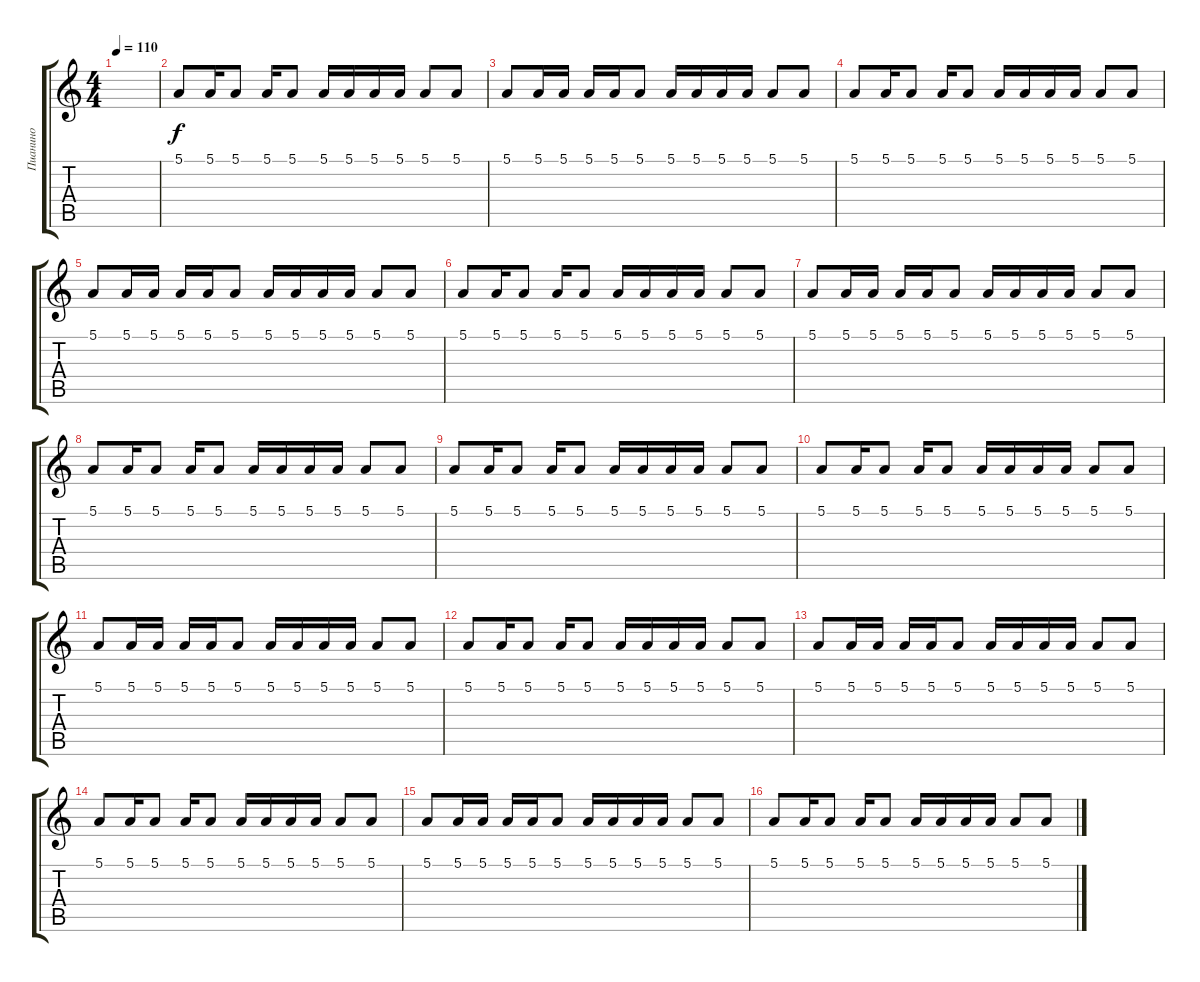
\track ("Пианино" "Пианино") {instrument brightacousticpiano}
\staff {score tabs}
\tuning (E4 B3 G3 D3 A2 E2) {hide}
\ts (4 4)
\tempo 110
\clef g2
\ks c
|
5.1.8 5.1.16 5.1.8 5.1.16 5.1.8 5.1.16 5.1.16 5.1.16 5.1.16 5.1.8 5.1.8 |
5.1.8 5.1.16 5.1.16 5.1.16 5.1.16 5.1.8 5.1.16 5.1.16 5.1.16 5.1.16 5.1.8 5.1.8 |
5.1.8 5.1.16 5.1.8 5.1.16 5.1.8 5.1.16 5.1.16 5.1.16 5.1.16 5.1.8 5.1.8 |
5.1.8 5.1.16 5.1.16 5.1.16 5.1.16 5.1.8 5.1.16 5.1.16 5.1.16 5.1.16 5.1.8 5.1.8 |
5.1.8 5.1.16 5.1.8 5.1.16 5.1.8 5.1.16 5.1.16 5.1.16 5.1.16 5.1.8 5.1.8 |
5.1.8 5.1.16 5.1.16 5.1.16 5.1.16 5.1.8 5.1.16 5.1.16 5.1.16 5.1.16 5.1.8 5.1.8 |
5.1.8 5.1.16 5.1.8 5.1.16 5.1.8 5.1.16 5.1.16 5.1.16 5.1.16 5.1.8 5.1.8 |
5.1.8 5.1.16 5.1.8 5.1.16 5.1.8 5.1.16 5.1.16 5.1.16 5.1.16 5.1.8 5.1.8 |
5.1.8 5.1.16 5.1.8 5.1.16 5.1.8 5.1.16 5.1.16 5.1.16 5.1.16 5.1.8 5.1.8 |
5.1.8 5.1.16 5.1.16 5.1.16 5.1.16 5.1.8 5.1.16 5.1.16 5.1.16 5.1.16 5.1.8 5.1.8 |
5.1.8 5.1.16 5.1.8 5.1.16 5.1.8 5.1.16 5.1.16 5.1.16 5.1.16 5.1.8 5.1.8 |
5.1.8 5.1.16 5.1.16 5.1.16 5.1.16 5.1.8 5.1.16 5.1.16 5.1.16 5.1.16 5.1.8 5.1.8 |
5.1.8 5.1.16 5.1.8 5.1.16 5.1.8 5.1.16 5.1.16 5.1.16 5.1.16 5.1.8 5.1.8 |
5.1.8 5.1.16 5.1.16 5.1.16 5.1.16 5.1.8 5.1.16 5.1.16 5.1.16 5.1.16 5.1.8 5.1.8 |
5.1.8 5.1.16 5.1.8 5.1.16 5.1.8 5.1.16 5.1.16 5.1.16 5.1.16 5.1.8 5.1.8
